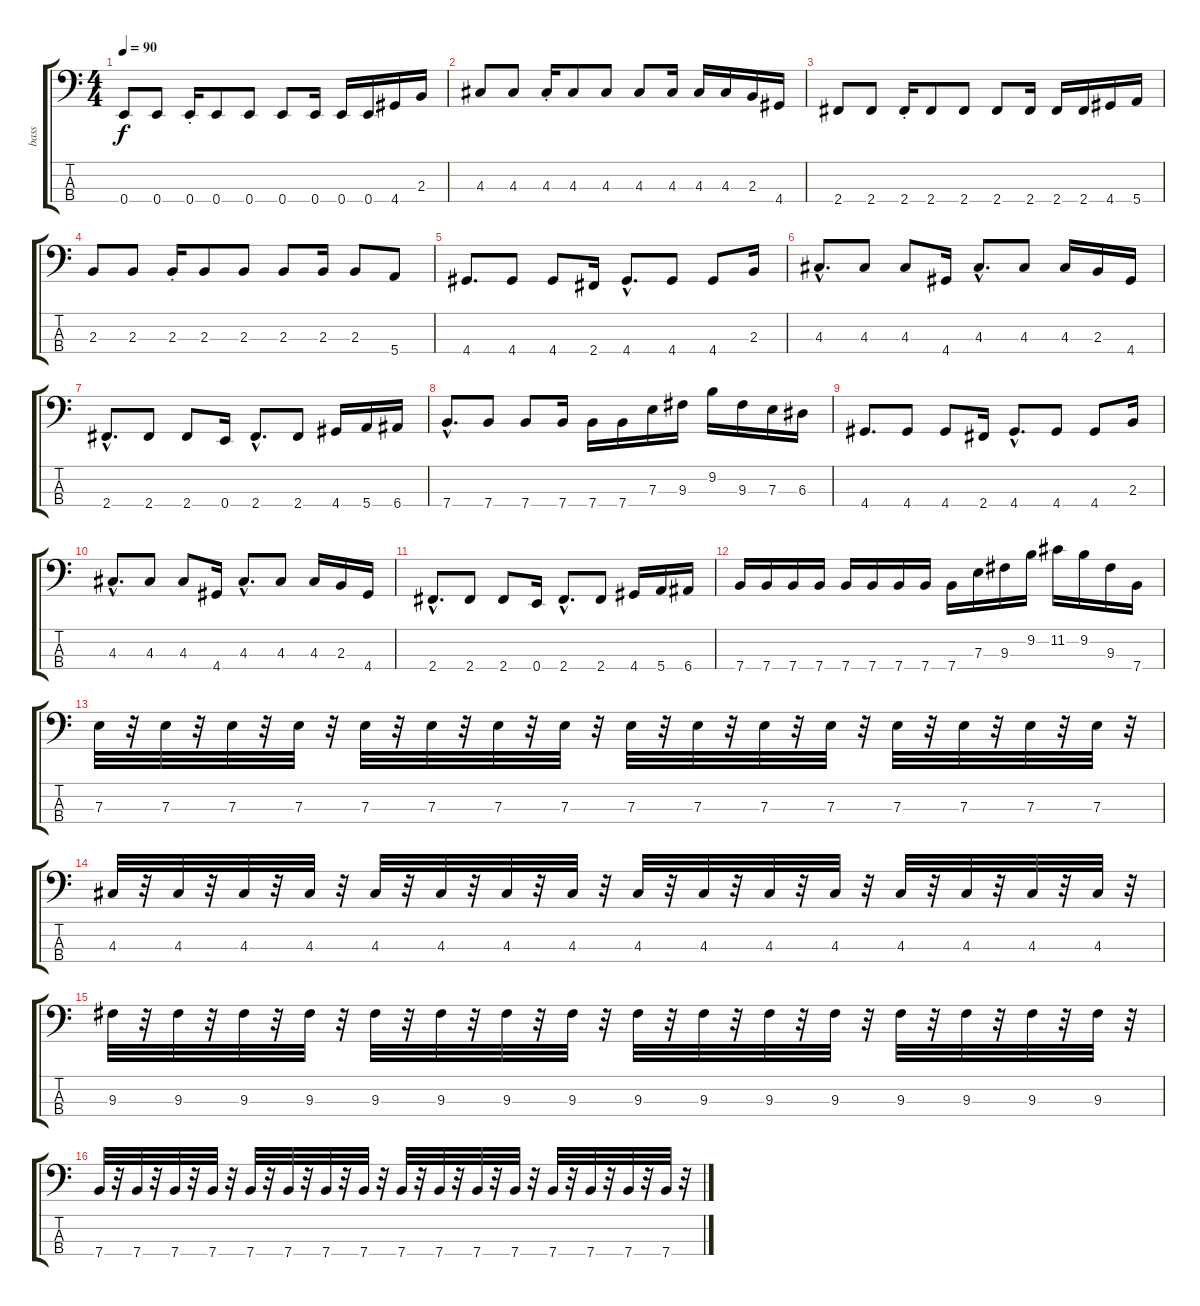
\track ("bass" "bass") {instrument electricbassfinger}
\staff {score tabs}
\tuning (G2 D2 A1 E1) {hide}
\ts (4 4)
\tempo 90
\clef f4
\ks c
0.4.8{dy f} 0.4.8 0.4{st}.16 0.4.8 0.4.8 0.4.8 0.4.16 0.4.16 0.4.16 4.4.16 2.3.16 |
4.3.8 4.3.8 4.3{st}.16 4.3.8 4.3.8 4.3.8 4.3.16 4.3.16 4.3.16 2.3.16 4.4.16 |
2.4.8 2.4.8 2.4{st}.16 2.4.8 2.4.8 2.4.8 2.4.16 2.4.16 2.4.16 4.4.16 5.4.16 |
2.3.8 2.3.8 2.3{st}.16 2.3.8 2.3.8 2.3.8 2.3.16 2.3.8 5.4.8 |
4.4.8{d} 4.4.8 4.4.8 2.4.16 4.4{hac}.8{d} 4.4.8 4.4.8 2.3.16 |
4.3{hac}.8{d} 4.3.8 4.3.8 4.4.16 4.3{hac}.8{d} 4.3.8 4.3.16 2.3.16 4.4.16 |
2.4{hac}.8{d} 2.4.8 2.4.8 0.4.16 2.4{hac}.8{d} 2.4.8 4.4.16 5.4.16 6.4.16 |
7.4{hac}.8{d} 7.4.8 7.4.8 7.4.16 7.4.16 7.4.16 7.3.16 9.3.16 9.2.16 9.3.16 7.3.16 6.3.16 |
4.4.8{d} 4.4.8 4.4.8 2.4.16 4.4{hac}.8{d} 4.4.8 4.4.8 2.3.16 |
4.3{hac}.8{d} 4.3.8 4.3.8 4.4.16 4.3{hac}.8{d} 4.3.8 4.3.16 2.3.16 4.4.16 |
2.4{hac}.8{d} 2.4.8 2.4.8 0.4.16 2.4{hac}.8{d} 2.4.8 4.4.16 5.4.16 6.4.16 |
7.4.16 7.4.16 7.4.16 7.4.16 7.4.16 7.4.16 7.4.16 7.4.16 7.4.16 7.3.16 9.3.16 9.2.16 11.2.16 9.2.16 9.3.16 7.4.16 |
7.3.32 r.32 7.3.32 r.32 7.3.32 r.32 7.3.32 r.32 7.3.32 r.32 7.3.32 r.32 7.3.32 r.32 7.3.32 r.32 7.3.32 r.32 7.3.32 r.32 7.3.32 r.32 7.3.32 r.32 7.3.32 r.32 7.3.32 r.32 7.3.32 r.32 7.3.32 r.32 |
4.3.32 r.32 4.3.32 r.32 4.3.32 r.32 4.3.32 r.32 4.3.32 r.32 4.3.32 r.32 4.3.32 r.32 4.3.32 r.32 4.3.32 r.32 4.3.32 r.32 4.3.32 r.32 4.3.32 r.32 4.3.32 r.32 4.3.32 r.32 4.3.32 r.32 4.3.32 r.32 |
9.3.32 r.32 9.3.32 r.32 9.3.32 r.32 9.3.32 r.32 9.3.32 r.32 9.3.32 r.32 9.3.32 r.32 9.3.32 r.32 9.3.32 r.32 9.3.32 r.32 9.3.32 r.32 9.3.32 r.32 9.3.32 r.32 9.3.32 r.32 9.3.32 r.32 9.3.32 r.32 |
7.4.32 r.32 7.4.32 r.32 7.4.32 r.32 7.4.32 r.32 7.4.32 r.32 7.4.32 r.32 7.4.32 r.32 7.4.32 r.32 7.4.32 r.32 7.4.32 r.32 7.4.32 r.32 7.4.32 r.32 7.4.32 r.32 7.4.32 r.32 7.4.32 r.32 7.4.32 r.32
